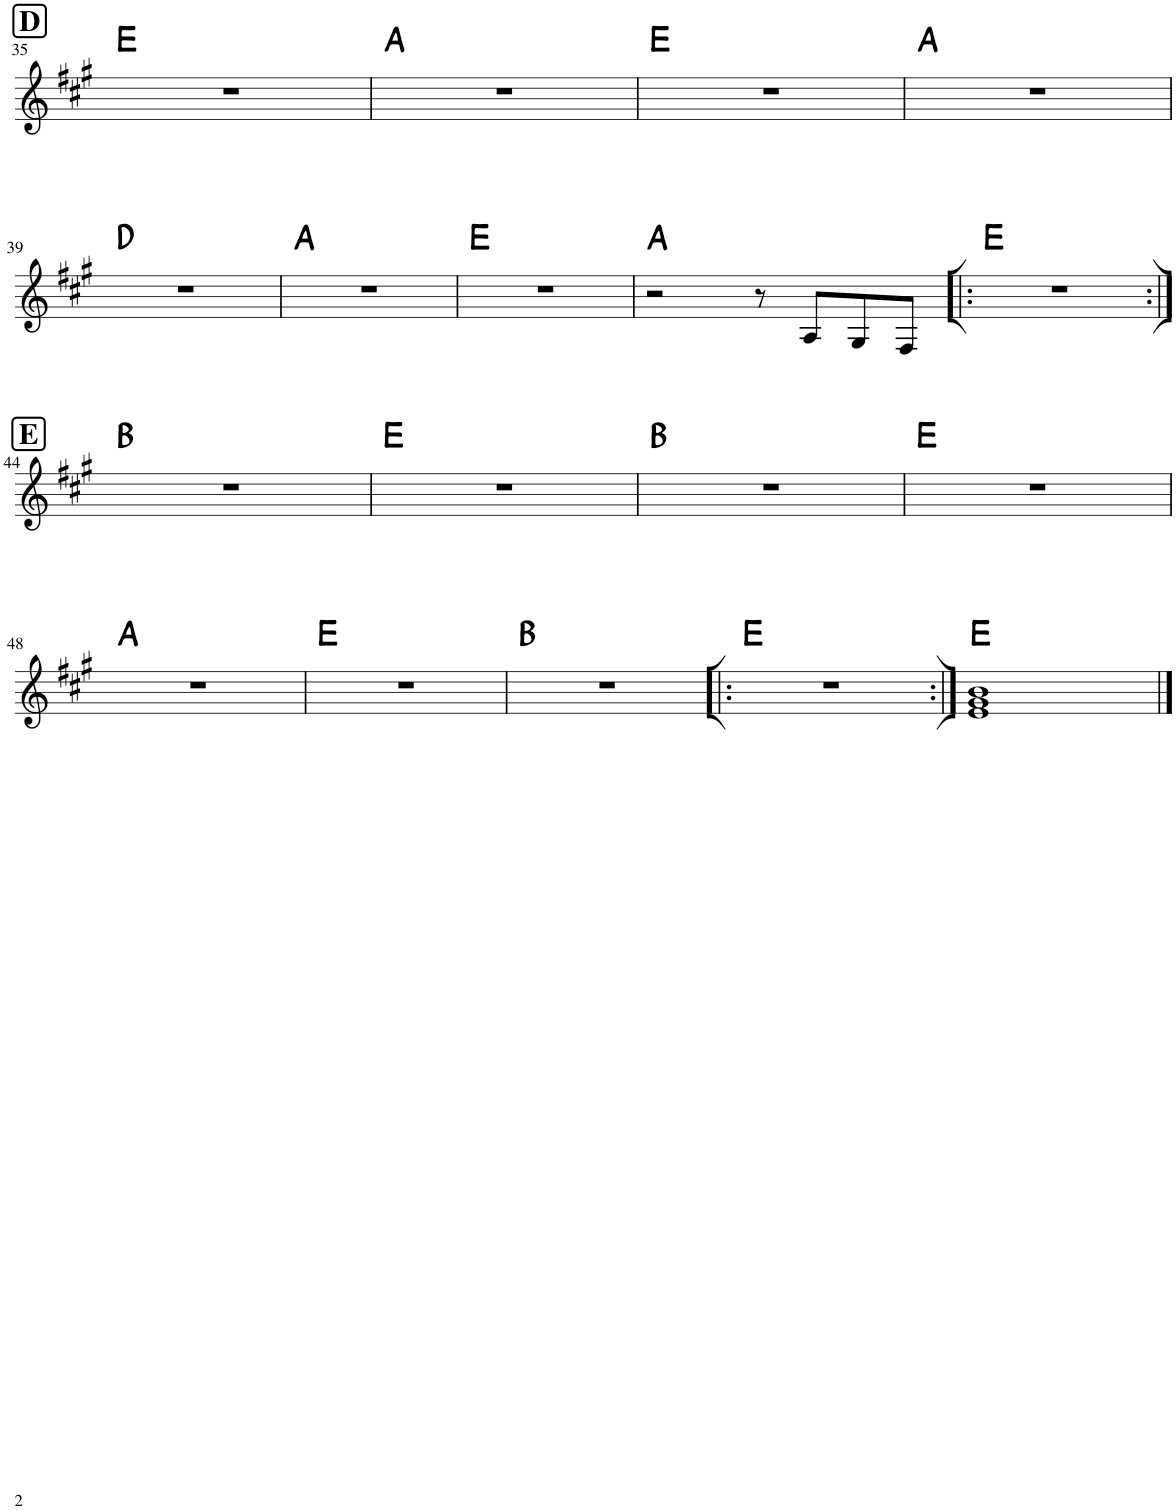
**kern	**harte
*part1	*part1
*staff1	*
*I"Piano	*
*I'Pno.	*
!!LO:PB:g=z
*clefG2	*
*k[f#c#g#]	*
*M4/4	*
!!LO:REH:place=s1:a:B:cj:fs=14:t=D
=35	=35
1r	E:maj
=36	=36
1r	A:maj
=37	=37
1r	E:maj
=38	=38
1r	A:maj
!!LO:LB:g=z
=39	=39
1r	D:maj
=40	=40
1r	A:maj
=41	=41
1r	E:maj
=42	=42
2r	A:maj
8r	.
8A/L	.
8G#/	.
8F#/J	.
=43!|:	=43!|:
1r	E:maj
!!LO:LB:g=z
!!LO:REH:place=s1:a:B:cj:fs=14:t=E
=44:|!	=44:|!
1r	B:maj
=45	=45
1r	E:maj
=46	=46
1r	B:maj
=47	=47
1r	E:maj
!!LO:LB:g=z
=48	=48
1r	A:maj
=49	=49
1r	E:maj
=50	=50
1r	B:maj
=51!|:	=51!|:
1r	E:maj
=52:|!	=52:|!
1e 1g# 1b	E:maj
==	==
*-	*-
